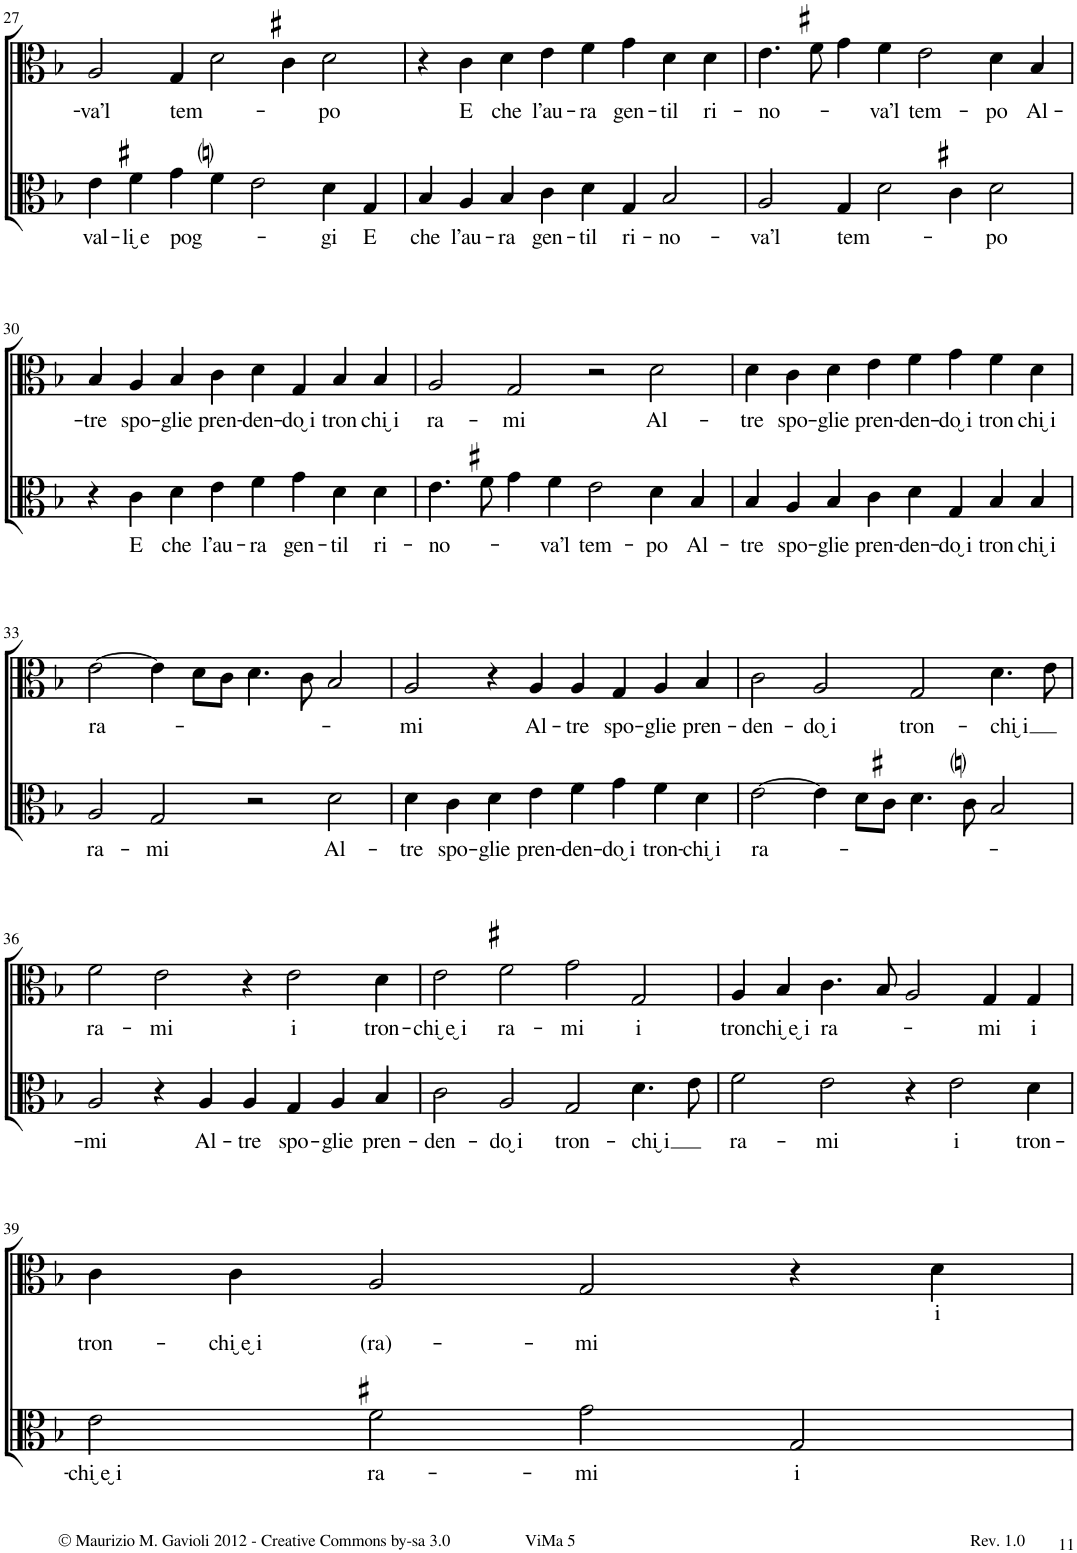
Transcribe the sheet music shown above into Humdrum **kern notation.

**kern	**text	**kern	**text
*part2	*part2	*part1	*part1
*staff2	*staff2	*staff1	*staff1
*I"Voice	*	*I"Voice	*
!!LO:PB:g=z
*clefC3	*	*clefC3	*
*k[b-]	*	*k[b-]	*
*M4/2	*	*M4/2	*
=27	=27	=27	=27
!	!LO:LY:b	!	!LO:LY:b
4e\	val-	2A/	-va’l
!	!LO:LY:b	!	!
4f#X\	-li ̮e	.	.
!	!LO:LY:b	!	!LO:LY:b
4g\	pog-	4G/	tem-
4fni\	.	2d\	.
2e\	.	.	.
.	.	4c#X\	.
!	!LO:LY:b	!	!LO:LY:b
4d\	-gi	2d\	-po
!	!LO:LY:b	!	!
4G/	E	.	.
=28	=28	=28	=28
!	!LO:LY:b	!	!
4B-/	che	4r	.
!	!LO:LY:b	!	!LO:LY:b
4A/	l’au-	4c\	E
!	!LO:LY:b	!	!LO:LY:b
4B-/	-ra	4d\	che
!	!LO:LY:b	!	!LO:LY:b
4c\	gen-	4e\	l’au-
!	!LO:LY:b	!	!LO:LY:b
4d\	-til	4f\	-ra
!	!LO:LY:b	!	!LO:LY:b
4G/	ri-	4g\	gen-
!	!LO:LY:b	!	!LO:LY:b
2B-/	-no-	4d\	-til
!	!	!	!LO:LY:b
.	.	4d\	ri-
=29	=29	=29	=29
!	!LO:LY:b	!	!LO:LY:b
2A/	-va’l	4.e\	-no-
.	.	8f#X\	.
!	!LO:LY:b	!	!
4G/	tem-	4g\	.
!	!	!	!LO:LY:b
2d\	.	4fn\	-va’l
!	!	!	!LO:LY:b
.	.	2e\	tem-
4c#X\	.	.	.
!	!LO:LY:b	!	!LO:LY:b
2d\	-po	4d\	-po
!	!	!	!LO:LY:b
.	.	4B-/	Al-
!!LO:LB:g=z
=30	=30	=30	=30
!	!	!	!LO:LY:b
4r	.	4B-/	-tre
!	!LO:LY:b	!	!LO:LY:b
4c\	E	4A/	spo-
!	!LO:LY:b	!	!LO:LY:b
4d\	che	4B-/	-glie
!	!LO:LY:b	!	!LO:LY:b
4e\	l’au-	4c\	pren-
!	!LO:LY:b	!	!LO:LY:b
4f\	-ra	4d\	-den-
!	!LO:LY:b	!	!LO:LY:b
4g\	gen-	4G/	-do ̮i
!	!LO:LY:b	!	!LO:LY:b
4d\	-til	4B-/	tron-
!	!LO:LY:b	!	!LO:LY:b
4d\	ri-	4B-/	-chi ̮i
=31	=31	=31	=31
!	!LO:LY:b	!	!LO:LY:b
4.e\	-no-	2A/	ra-
8f#X\	.	.	.
!	!	!	!LO:LY:b
4g\	.	2G/	-mi
!	!LO:LY:b	!	!
4fn\	-va’l	.	.
!	!LO:LY:b	!	!
2e\	tem-	2r	.
!	!LO:LY:b	!	!LO:LY:b
4d\	-po	2d\	Al-
!	!LO:LY:b	!	!
4B-/	Al-	.	.
=32	=32	=32	=32
!	!LO:LY:b	!	!LO:LY:b
4B-/	-tre	4d\	-tre
!	!LO:LY:b	!	!LO:LY:b
4A/	spo-	4c\	spo-
!	!LO:LY:b	!	!LO:LY:b
4B-/	-glie	4d\	-glie
!	!LO:LY:b	!	!LO:LY:b
4c\	pren-	4e\	pren-
!	!LO:LY:b	!	!LO:LY:b
4d\	-den-	4f\	-den-
!	!LO:LY:b	!	!LO:LY:b
4G/	-do ̮i	4g\	-do ̮i
!	!LO:LY:b	!	!LO:LY:b
4B-/	tron-	4f\	tron-
!	!LO:LY:b	!	!LO:LY:b
4B-/	-chi ̮i	4d\	-chi ̮i
!!LO:LB:g=z
=33	=33	=33	=33
!	!LO:LY:b	!	!LO:LY:b
2A/	ra-	[2e\	ra-
!	!LO:LY:b	!	!
2G/	-mi	4e\]	.
.	.	8d\L	.
.	.	8c\J	.
2r	.	4.d\	.
.	.	8c\	.
!	!LO:LY:b	!	!
2d\	Al-	2B-/	.
=34	=34	=34	=34
!	!LO:LY:b	!	!LO:LY:b
4d\	-tre	2A/	-mi
!	!LO:LY:b	!	!
4c\	spo-	.	.
!	!LO:LY:b	!	!
4d\	-glie	4r	.
!	!LO:LY:b	!	!LO:LY:b
4e\	pren-	4A/	Al-
!	!LO:LY:b	!	!LO:LY:b
4f\	-den-	4A/	-tre
!	!LO:LY:b	!	!LO:LY:b
4g\	-do ̮i	4G/	spo-
!	!LO:LY:b	!	!LO:LY:b
4f\	tron-	4A/	-glie
!	!LO:LY:b	!	!LO:LY:b
4d\	-chi ̮i	4B-/	pren-
=35	=35	=35	=35
!	!LO:LY:b	!	!LO:LY:b
[2e\	ra-	2c\	-den-
!	!	!	!LO:LY:b
4e\]	.	2A/	-do ̮i
8d\L	.	.	.
8c#X\J	.	.	.
!	!	!	!LO:LY:b
4.d\	.	2G/	tron-
8cni\	.	.	.
!	!	!	!LO:LY:b
2B-/	.	4.d\	-chi ̮i
.	.	8e\	.
!!LO:LB:g=z
=36	=36	=36	=36
!	!LO:LY:b	!	!LO:LY:b
2A/	-mi	2f\	ra-
!	!	!	!LO:LY:b
4r	.	2e\	-mi
!	!LO:LY:b	!	!
4A/	Al-	.	.
!	!LO:LY:b	!	!
4A/	-tre	4r	.
!	!LO:LY:b	!	!LO:LY:b
4G/	spo-	2e\	i
!	!LO:LY:b	!	!
4A/	-glie	.	.
!	!LO:LY:b	!	!LO:LY:b
4B-/	pren-	4d\	tron-
=37	=37	=37	=37
!	!LO:LY:b	!	!LO:LY:b
2c\	-den-	2e\	-chi ̮e ̮i
!	!LO:LY:b	!	!LO:LY:b
2A/	-do ̮i	2f#X\	ra-
!	!LO:LY:b	!	!LO:LY:b
2G/	tron-	2g\	-mi
!	!LO:LY:b	!	!LO:LY:b
4.d\	-chi ̮i	2G/	i
8e\	.	.	.
=38	=38	=38	=38
!	!LO:LY:b	!	!LO:LY:b
2f\	ra-	4A/	tron-
!	!	!	!LO:LY:b
.	.	4B-/	-chi ̮e ̮i
!	!LO:LY:b	!	!LO:LY:b
2e\	-mi	4.c\	ra-
.	.	8B-/	.
4r	.	2A/	.
!	!LO:LY:b	!	!
2e\	i	.	.
!	!	!	!LO:LY:b
.	.	4G/	-mi
!	!LO:LY:b	!	!LO:LY:b
4d\	tron-	4G/	i
!!LO:LB:g=z
=39	=39	=39	=39
!	!LO:LY:b	!	!LO:LY:b
2e\	-chi ̮e ̮i	4c\	tron-
!	!	!	!LO:LY:b
.	.	4c\	-chi ̮e ̮i
!	!LO:LY:b	!	!LO:LY:b
2f#X\	ra-	2A/	(ra)-
!	!LO:LY:b	!	!LO:LY:b
2g\	-mi	2G/	-mi
!	!LO:LY:b	!	!
2G/	i	4r	.
!	!	!	!LO:LY:b
.	.	4d\	i
=	=	=	=
*-	*-	*-	*-
